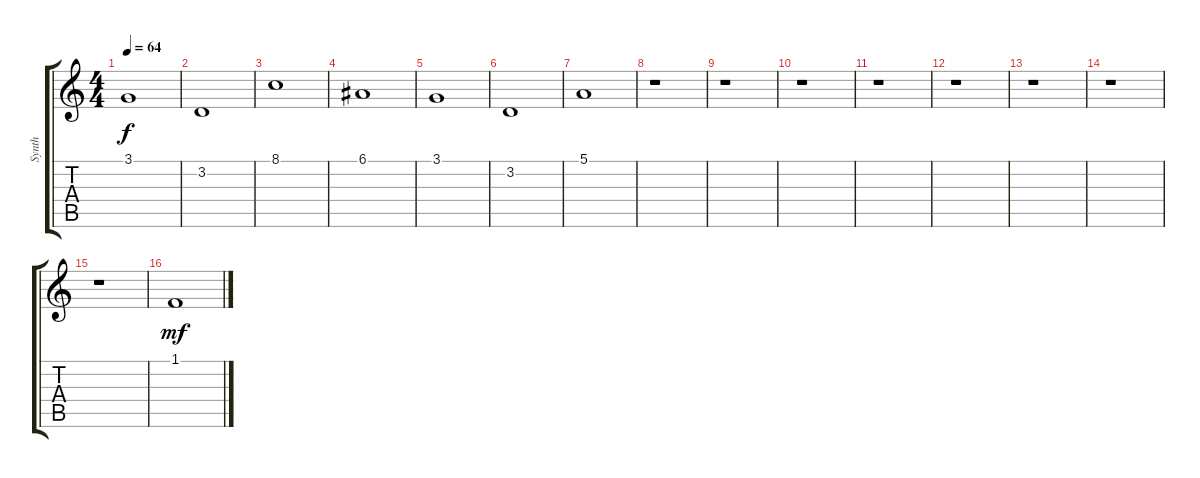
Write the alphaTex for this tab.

\track ("Synth " "Synth ") {instrument lead7fifths}
\staff {score tabs}
\tuning (E4 B3 G3 D3 A2 E2) {hide}
\ts (4 4)
\tempo 64
\clef g2
\ks c
3.1.1{dy f} |
3.2.1 |
8.1.1 |
6.1.1 |
3.1.1 |
3.2.1 |
5.1.1 |
r.1 |
r.1 |
r.1 |
r.1 |
r.1 |
r.1 |
r.1 |
r.1 |
1.1.1{dy mf}
